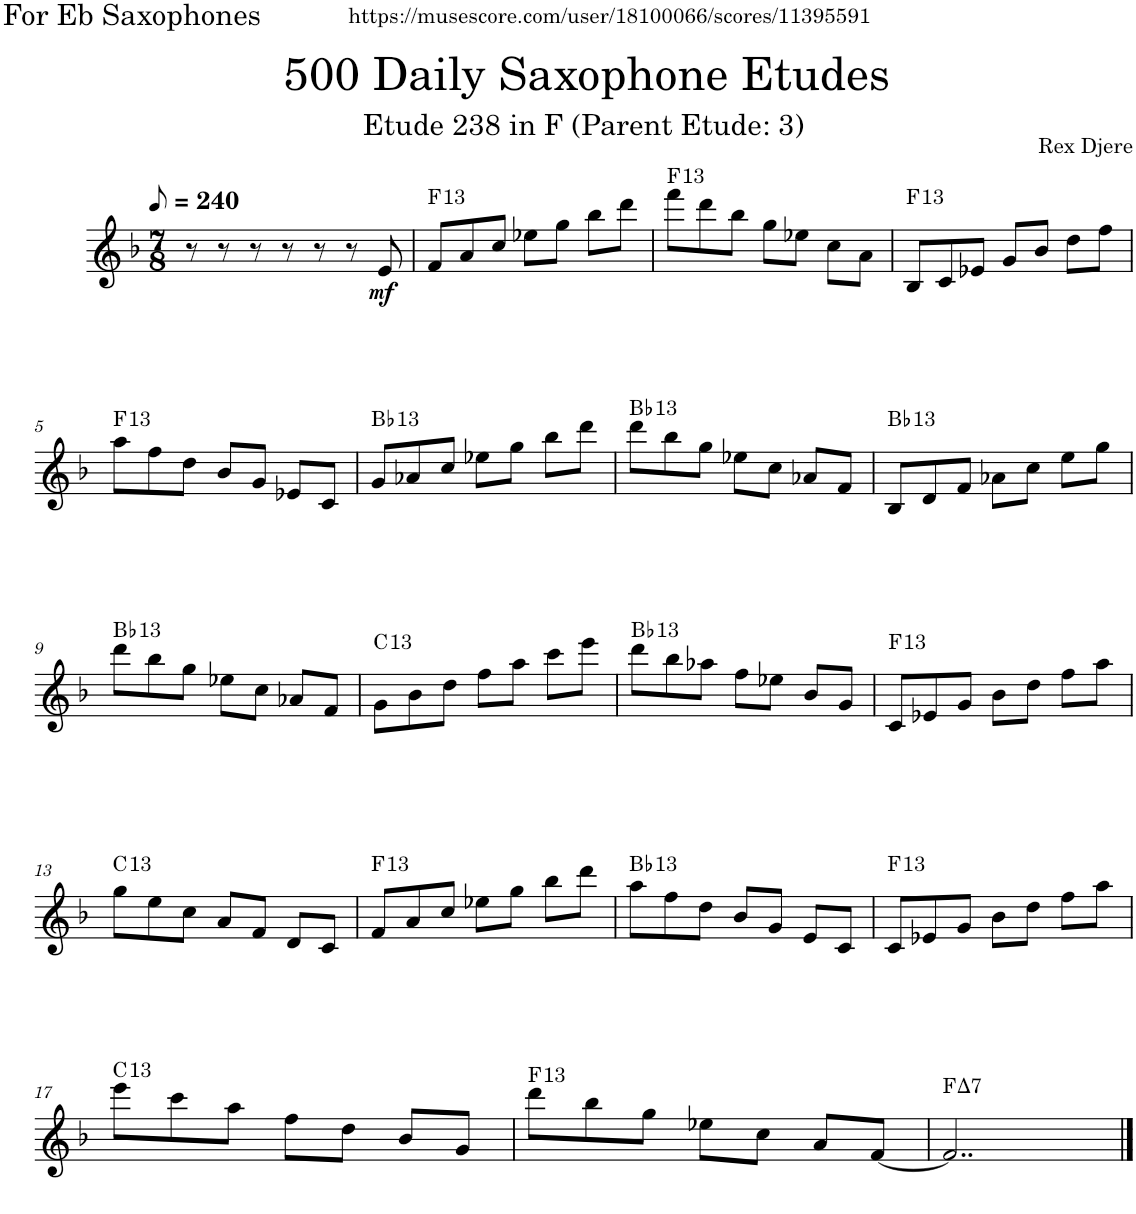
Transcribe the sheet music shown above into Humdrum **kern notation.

**kern	**dynam	**harte
*part1	*part1	*part1
*staff1	*staff1	*
*I"Alto Saxophone	*	*
*I'A. Sax.	*	*
*clefG2	*	*
*Trd5c9	*	*
*k[b-]	*	*
*M7/8	*	*
*MM120	*	*
=1	=1	=1
8r	.	.
8r	.	.
8r	.	.
8r	.	.
8r	.	.
8r	.	.
!	!LO:DY:b	!
8e/	mf	.
=2	=2	=2
!	!	!LO:H:kt=13
8f/L	.	F:9(11,13)
8a/	.	.
8cc/J	.	.
8ee-X\L	.	.
8gg\J	.	.
8bb-\L	.	.
8ddd\J	.	.
=3	=3	=3
!	!	!LO:H:kt=13
8fff\L	.	F:9(11,13)
8ddd\	.	.
8bb-\J	.	.
8gg\L	.	.
8ee-X\J	.	.
8cc\L	.	.
8a\J	.	.
=4	=4	=4
!	!	!LO:H:kt=13
8B-/L	.	F:9(11,13)
8c/	.	.
8e-X/J	.	.
8g/L	.	.
8b-/J	.	.
8dd\L	.	.
8ff\J	.	.
!!LO:LB:g=z
=5	=5	=5
!	!	!LO:H:kt=13
8aa\L	.	F:9(11,13)
8ff\	.	.
8dd\J	.	.
8b-/L	.	.
8g/J	.	.
8e-X/L	.	.
8c/J	.	.
=6	=6	=6
!	!	!LO:H:kt=13
8g/L	.	Bb:9(11,13)
8a-X/	.	.
8cc/J	.	.
8ee-X\L	.	.
8gg\J	.	.
8bb-\L	.	.
8ddd\J	.	.
=7	=7	=7
!	!	!LO:H:kt=13
8ddd\L	.	Bb:9(11,13)
8bb-\	.	.
8gg\J	.	.
8ee-X\L	.	.
8cc\J	.	.
8a-X/L	.	.
8f/J	.	.
=8	=8	=8
!	!	!LO:H:kt=13
8B-/L	.	Bb:9(11,13)
8d/	.	.
8f/J	.	.
8a-X\L	.	.
8cc\J	.	.
8ee\L	.	.
8gg\J	.	.
!!LO:LB:g=z
=9	=9	=9
!	!	!LO:H:kt=13
8ddd\L	.	Bb:9(11,13)
8bb-\	.	.
8gg\J	.	.
8ee-X\L	.	.
8cc\J	.	.
8a-X/L	.	.
8f/J	.	.
=10	=10	=10
!	!	!LO:H:kt=13
8g\L	.	C:9(11,13)
8b-\	.	.
8dd\J	.	.
8ff\L	.	.
8aa\J	.	.
8ccc\L	.	.
8eee\J	.	.
=11	=11	=11
!	!	!LO:H:kt=13
8ddd\L	.	Bb:9(11,13)
8bb-\	.	.
8aa-X\J	.	.
8ff\L	.	.
8ee-X\J	.	.
8b-/L	.	.
8g/J	.	.
=12	=12	=12
!	!	!LO:H:kt=13
8c/L	.	F:9(11,13)
8e-X/	.	.
8g/J	.	.
8b-\L	.	.
8dd\J	.	.
8ff\L	.	.
8aa\J	.	.
!!LO:LB:g=z
=13	=13	=13
!	!	!LO:H:kt=13
8gg\L	.	C:9(11,13)
8ee\	.	.
8cc\J	.	.
8a/L	.	.
8f/J	.	.
8d/L	.	.
8c/J	.	.
=14	=14	=14
!	!	!LO:H:kt=13
8f/L	.	F:9(11,13)
8a/	.	.
8cc/J	.	.
8ee-X\L	.	.
8gg\J	.	.
8bb-\L	.	.
8ddd\J	.	.
=15	=15	=15
!	!	!LO:H:kt=13
8aa\L	.	Bb:9(11,13)
8ff\	.	.
8dd\J	.	.
8b-/L	.	.
8g/J	.	.
8e/L	.	.
8c/J	.	.
=16	=16	=16
!	!	!LO:H:kt=13
8c/L	.	F:9(11,13)
8e-X/	.	.
8g/J	.	.
8b-\L	.	.
8dd\J	.	.
8ff\L	.	.
8aa\J	.	.
!!LO:LB:g=z
=17	=17	=17
!	!	!LO:H:kt=13
8eee\L	.	C:9(11,13)
8ccc\	.	.
8aa\J	.	.
8ff\L	.	.
8dd\J	.	.
8b-/L	.	.
8g/J	.	.
=18	=18	=18
!	!	!LO:H:kt=13
8ddd\L	.	F:9(11,13)
8bb-\	.	.
8gg\J	.	.
8ee-X\L	.	.
8cc\J	.	.
8a/L	.	.
[8f/J	.	.
=19	=19	=19
!	!	!LO:H:kt=7
2..f/]	.	F:maj7
==	==	==
*-	*-	*-
